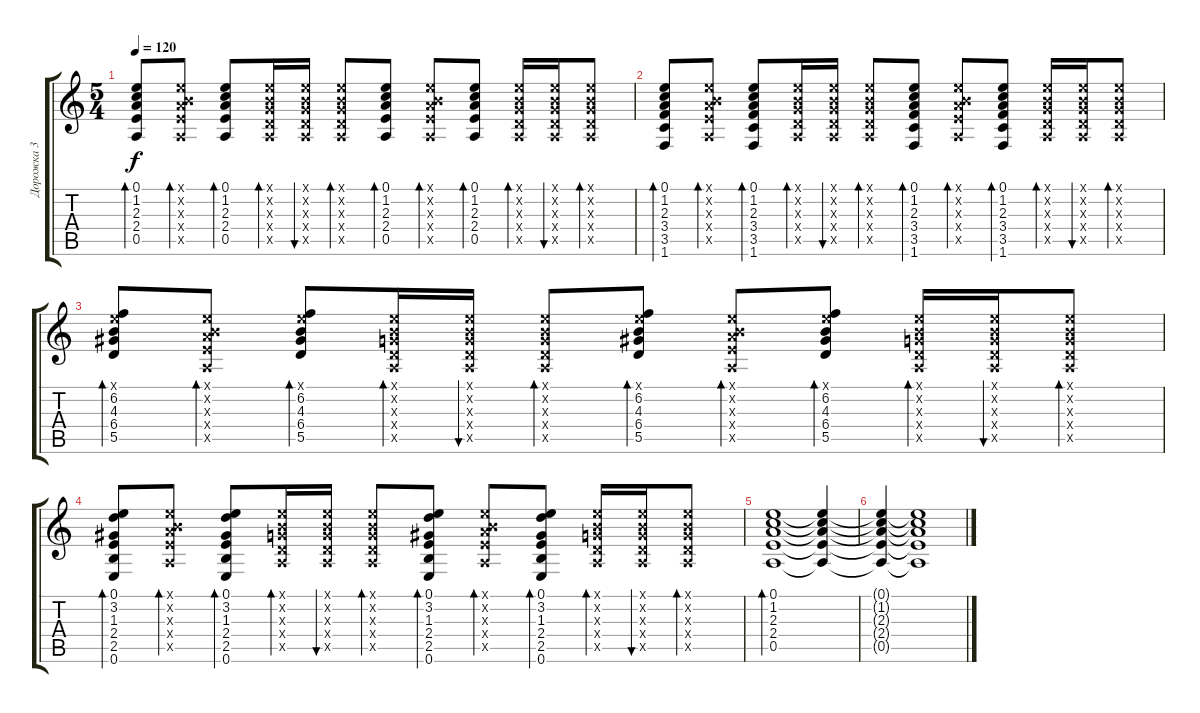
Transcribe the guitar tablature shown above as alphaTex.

\track ("Дорожка 3" "Дорожка 3") {instrument acousticguitarsteel}
\staff {score tabs}
\tuning (E4 B3 G3 D3 A2 E2) {hide}
\ts (5 4)
\tempo 120
\clef g2
\ks c
(0.1 1.2 2.3 2.4 0.5).8{bd 60 dy f} (0.1{x} 0.2{x} 2.3{x} 2.4{x} 0.5{x}).8{bd 60} (0.1 1.2 2.3 2.4 0.5).8{bd 60} (0.1{x} 0.2{x} 0.3{x} 0.4{x} 0.5{x}).16{bd 60} (0.1{x} 0.2{x} 0.3{x} 0.4{x} 0.5{x}).16{bu 60} (0.1{x} 0.2{x} 0.3{x} 0.4{x} 0.5{x}).8{bd 60} (0.1 1.2 2.3 2.4 0.5).8{bd 60} (0.1{x} 0.2{x} 2.3{x} 2.4{x} 0.5{x}).8{bd 60} (0.1 1.2 2.3 2.4 0.5).8{bd 60} (0.1{x} 0.2{x} 0.3{x} 0.4{x} 0.5{x}).16{bd 60} (0.1{x} 0.2{x} 0.3{x} 0.4{x} 0.5{x}).16{bu 60} (0.1{x} 0.2{x} 0.3{x} 0.4{x} 0.5{x}).8{bd 60} |
(0.1 1.2 2.3 3.4 3.5 1.6).8{bd 60} (0.1{x} 0.2{x} 2.3{x} 2.4{x} 0.5{x}).8{bd 60} (0.1 1.2 2.3 3.4 3.5 1.6).8{bd 60} (0.1{x} 0.2{x} 0.3{x} 0.4{x} 0.5{x}).16{bd 60} (0.1{x} 0.2{x} 0.3{x} 0.4{x} 0.5{x}).16{bu 60} (0.1{x} 0.2{x} 0.3{x} 0.4{x} 0.5{x}).8{bd 60} (0.1 1.2 2.3 3.4 3.5 1.6).8{bd 60} (0.1{x} 0.2{x} 2.3{x} 2.4{x} 0.5{x}).8{bd 60} (0.1 1.2 2.3 3.4 3.5 1.6).8{bd 60} (0.1{x} 0.2{x} 0.3{x} 0.4{x} 0.5{x}).16{bd 60} (0.1{x} 0.2{x} 0.3{x} 0.4{x} 0.5{x}).16{bu 60} (0.1{x} 0.2{x} 0.3{x} 0.4{x} 0.5{x}).8{bd 60} |
(0.1{x} 6.2 4.3 6.4 5.5).8{bd 60} (0.1{x} 0.2{x} 2.3{x} 2.4{x} 0.5{x}).8{bd 60} (0.1{x} 6.2 4.3 6.4 5.5).8{bd 60} (0.1{x} 0.2{x} 0.3{x} 0.4{x} 0.5{x}).16{bd 60} (0.1{x} 0.2{x} 0.3{x} 0.4{x} 0.5{x}).16{bu 60} (0.1{x} 0.2{x} 0.3{x} 0.4{x} 0.5{x}).8{bd 60} (0.1{x} 6.2 4.3 6.4 5.5).8{bd 60} (0.1{x} 0.2{x} 2.3{x} 2.4{x} 0.5{x}).8{bd 60} (0.1{x} 6.2 4.3 6.4 5.5).8{bd 60} (0.1{x} 0.2{x} 0.3{x} 0.4{x} 0.5{x}).16{bd 60} (0.1{x} 0.2{x} 0.3{x} 0.4{x} 0.5{x}).16{bu 60} (0.1{x} 0.2{x} 0.3{x} 0.4{x} 0.5{x}).8{bd 60} |
(0.1 3.2 1.3 2.4 2.5 0.6).8{bd 60} (0.1{x} 0.2{x} 2.3{x} 2.4{x} 0.5{x}).8{bd 60} (0.1 3.2 1.3 2.4 2.5 0.6).8{bd 60} (0.1{x} 0.2{x} 0.3{x} 0.4{x} 0.5{x}).16{bd 60} (0.1{x} 0.2{x} 0.3{x} 0.4{x} 0.5{x}).16{bu 60} (0.1{x} 0.2{x} 0.3{x} 0.4{x} 0.5{x}).8{bd 60} (0.1 3.2 1.3 2.4 2.5 0.6).8{bd 60} (0.1{x} 0.2{x} 2.3{x} 2.4{x} 0.5{x}).8{bd 60} (0.1 3.2 1.3 2.4 2.5 0.6).8{bd 60} (0.1{x} 0.2{x} 0.3{x} 0.4{x} 0.5{x}).16{bd 60} (0.1{x} 0.2{x} 0.3{x} 0.4{x} 0.5{x}).16{bu 60} (0.1{x} 0.2{x} 0.3{x} 0.4{x} 0.5{x}).8{bd 60} |
(0.1 1.2 2.3 2.4 0.5).1{bd 60} (0.1{t} 1.2{t} 2.3{t} 2.4{t} 0.5{t}).4 |
(0.1{t} 1.2{t} 2.3{t} 2.4{t} 0.5{t}).4 (0.1{t} 1.2{t} 2.3{t} 2.4{t} 0.5{t}).1
